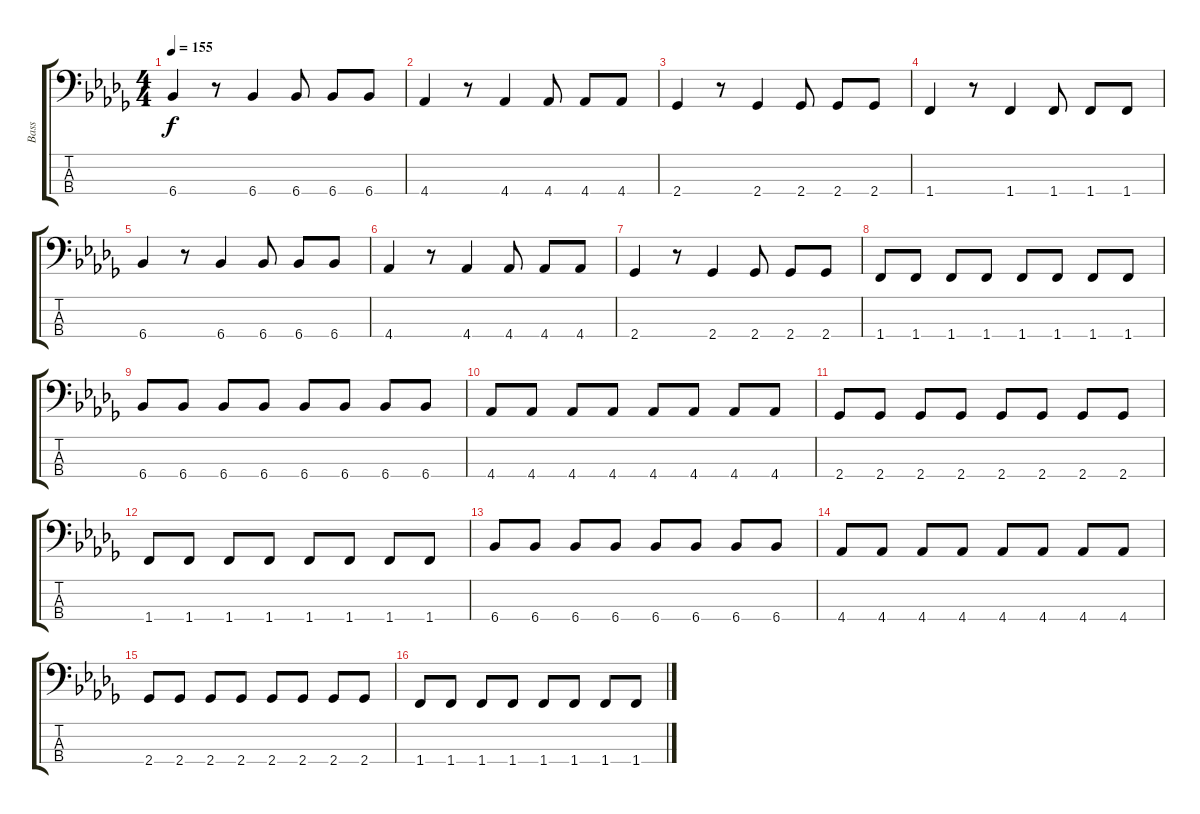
\track ("Bass" "Bass") {instrument electricbassfinger}
\staff {score tabs}
\tuning (G2 D2 A1 E1) {hide}
\ts (4 4)
\tempo 155
\clef f4
\ks db
6.4.4{dy f} r.8 6.4.4 6.4.8 6.4.8 6.4.8 |
4.4.4 r.8 4.4.4 4.4.8 4.4.8 4.4.8 |
2.4.4 r.8 2.4.4 2.4.8 2.4.8 2.4.8 |
1.4.4 r.8 1.4.4 1.4.8 1.4.8 1.4.8 |
6.4.4 r.8 6.4.4 6.4.8 6.4.8 6.4.8 |
4.4.4 r.8 4.4.4 4.4.8 4.4.8 4.4.8 |
2.4.4 r.8 2.4.4 2.4.8 2.4.8 2.4.8 |
1.4.8 1.4.8 1.4.8 1.4.8 1.4.8 1.4.8 1.4.8 1.4.8 |
6.4.8 6.4.8 6.4.8 6.4.8 6.4.8 6.4.8 6.4.8 6.4.8 |
4.4.8 4.4.8 4.4.8 4.4.8 4.4.8 4.4.8 4.4.8 4.4.8 |
2.4.8 2.4.8 2.4.8 2.4.8 2.4.8 2.4.8 2.4.8 2.4.8 |
1.4.8 1.4.8 1.4.8 1.4.8 1.4.8 1.4.8 1.4.8 1.4.8 |
6.4.8 6.4.8 6.4.8 6.4.8 6.4.8 6.4.8 6.4.8 6.4.8 |
4.4.8 4.4.8 4.4.8 4.4.8 4.4.8 4.4.8 4.4.8 4.4.8 |
2.4.8 2.4.8 2.4.8 2.4.8 2.4.8 2.4.8 2.4.8 2.4.8 |
1.4.8 1.4.8 1.4.8 1.4.8 1.4.8 1.4.8 1.4.8 1.4.8
